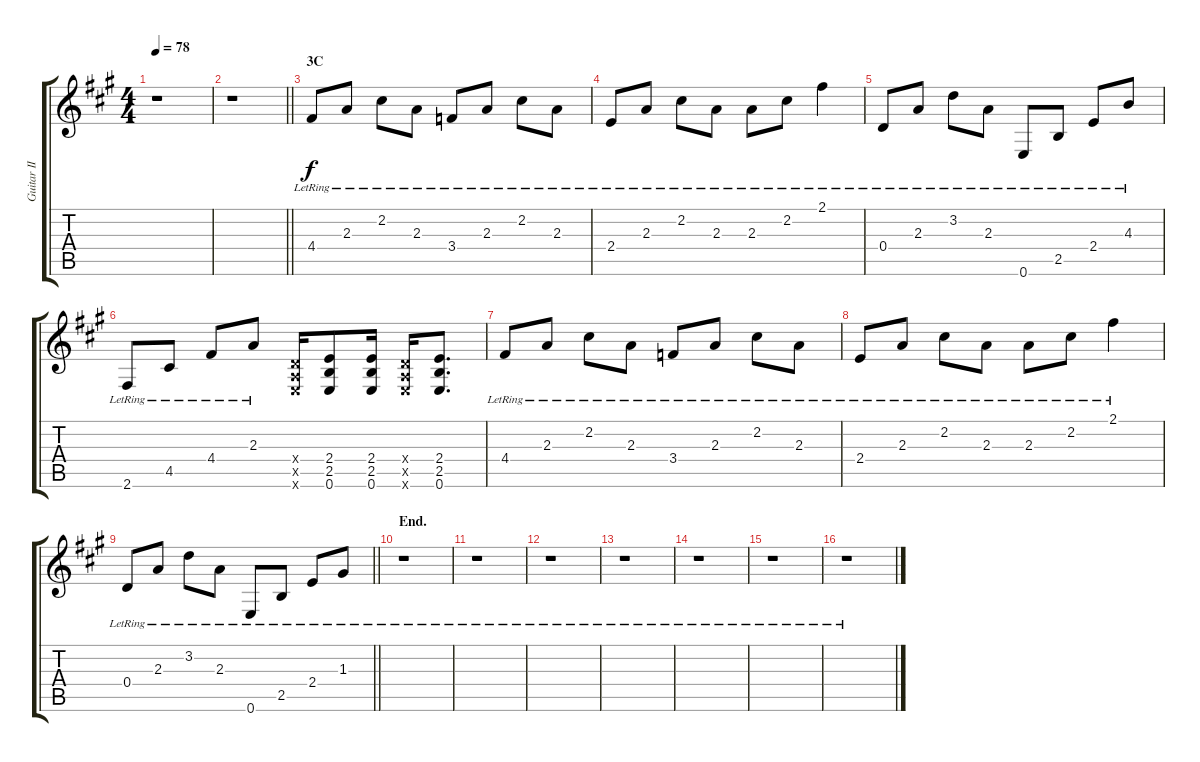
\track ("Guitar II" "Guitar II") {instrument overdrivenguitar}
\staff {score tabs}
\tuning (E4 B3 G3 D3 A2 E2) {hide}
\ts (4 4)
\tempo 78
\clef g2
\ks f#minor
r.1{dy f} |
\barLineRight lightlight
r.1 |
\section ("" "3C")
4.4{lr}.8 2.3{lr}.8 2.2{lr}.8 2.3{lr}.8 3.4{lr}.8 2.3{lr}.8 2.2{lr}.8 2.3{lr}.8 |
2.4{lr}.8 2.3{lr}.8 2.2{lr}.8 2.3{lr}.8 2.3{lr}.8 2.2{lr}.8 2.1{lr}.4 |
0.4{lr}.8 2.3{lr}.8 3.2{lr}.8 2.3{lr}.8 0.6{lr}.8 2.5{lr}.8 2.4{lr}.8 4.3{lr}.8 |
2.6{lr}.8 4.5{lr}.8 4.4{lr}.8 2.3{lr}.8 (0.4{x} 0.5{x} 0.6{x}).16 (2.4 2.5 0.6).8 (2.4 2.5 0.6).16 (0.4{x} 0.5{x} 0.6{x}).16 (2.4 2.5 0.6).8{d} |
4.4{lr}.8 2.3{lr}.8 2.2{lr}.8 2.3{lr}.8 3.4{lr}.8 2.3{lr}.8 2.2{lr}.8 2.3{lr}.8 |
2.4{lr}.8 2.3{lr}.8 2.2{lr}.8 2.3{lr}.8 2.3{lr}.8 2.2{lr}.8 2.1{lr}.4 |
\barLineRight lightlight
0.4{lr}.8 2.3{lr}.8 3.2{lr}.8 2.3{lr}.8 0.6{lr}.8 2.5{lr}.8 2.4{lr}.8 1.3{lr}.8 |
\section ("" "End.")
r.1 |
r.1 |
r.1 |
r.1 |
r.1 |
r.1 |
r.1
